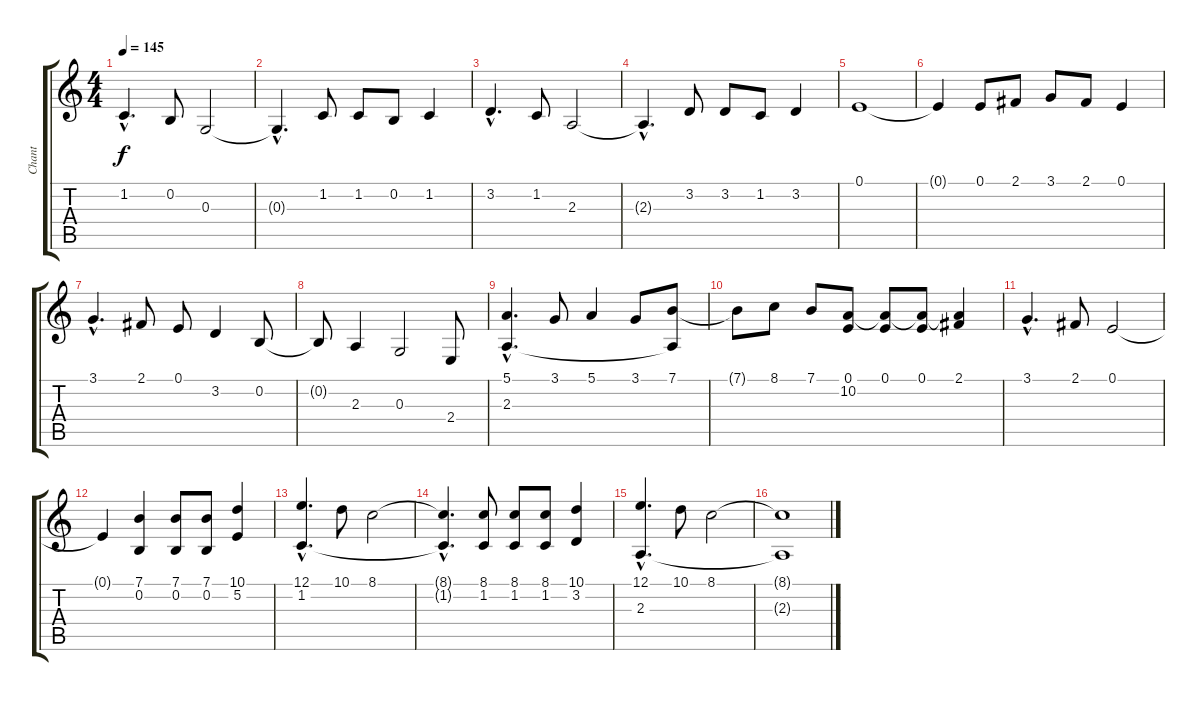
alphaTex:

\track ("Chant" "Chant") {instrument accordion}
\staff {score tabs}
\tuning (E4 B3 G3 D3 A2 E2) {hide}
\ts (4 4)
\tempo 145
\clef g2
\ks c
1.2{hac}.4{d dy f} 0.2.8 0.3.2 |
0.3{hac t}.4{d} 1.2.8 1.2.8 0.2.8 1.2.4 |
3.2{hac}.4{d} 1.2.8 2.3.2 |
2.3{hac t}.4{d} 3.2.8 3.2.8 1.2.8 3.2.4 |
0.1.1 |
0.1{t}.4 0.1.8 2.1.8 3.1.8 2.1.8 0.1.4 |
3.1{hac}.4{d} 2.1.8 0.1.8 3.2.4 0.2.8 |
0.2{t}.8 2.3.4 0.3.2 2.4.8 |
(5.1{hac} 2.3{hac}).4{d} 3.1.8 5.1.4 3.1.8 (7.1 2.3{t}).8 |
7.1{t}.8 8.1.8 7.1.8 (0.1 10.2).8 (0.1 10.2{t}).8 (0.1 10.2{t}).8 (2.1 10.2{t}).4 |
3.1{hac}.4{d} 2.1.8 0.1.2 |
0.1{t}.4 (7.1 0.2).4 (7.1 0.2).8 (7.1 0.2).8 (10.1 5.2).4 |
(12.1{hac} 1.2{hac}).4{d} 10.1.8 8.1.2 |
(8.1{hac t} 1.2{hac t}).4{d} (8.1 1.2).8 (8.1 1.2).8 (8.1 1.2).8 (10.1 3.2).4 |
(12.1{hac} 2.3{hac}).4{d} 10.1.8 8.1.2 |
(8.1{t} 2.3{t}).1
